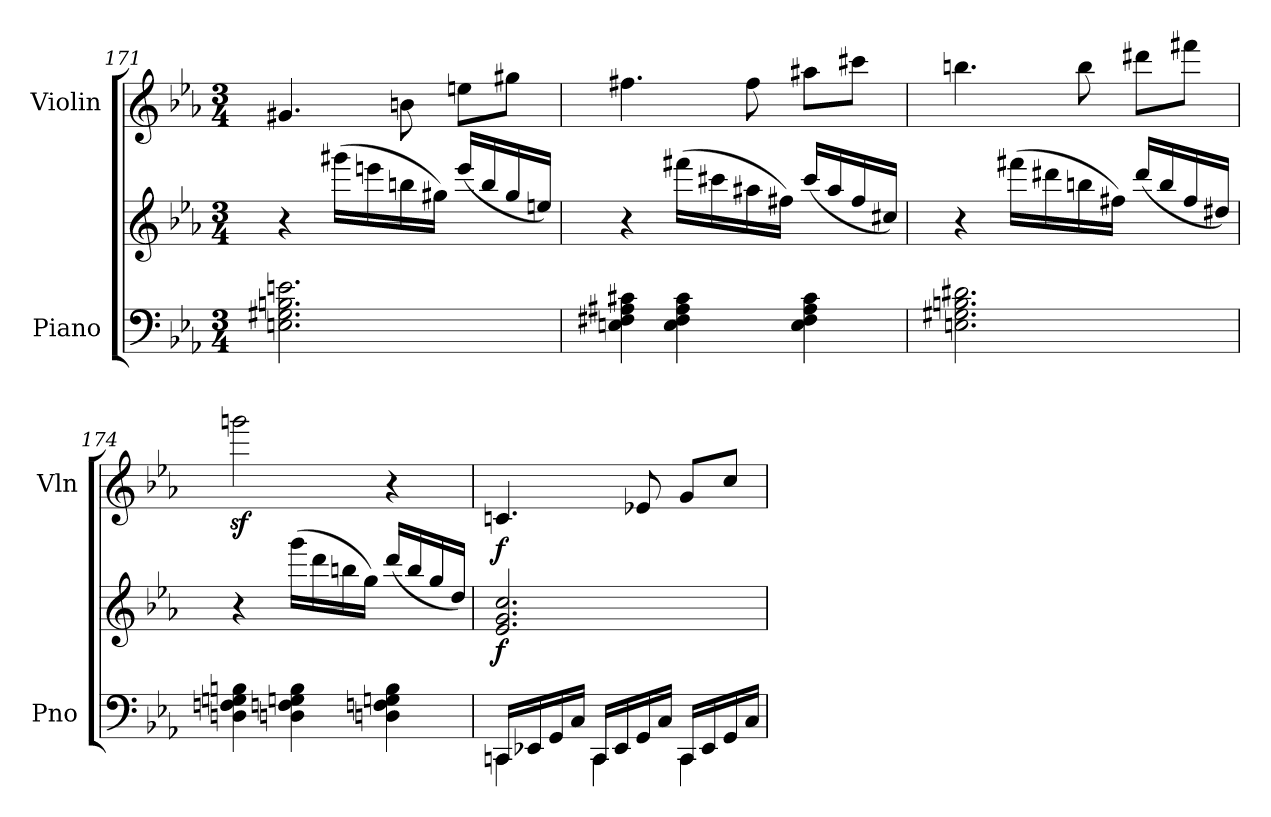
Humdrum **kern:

**kern	**kern	**dynam	**kern	**dynam
*part2	*part2	*part2	*part1	*part1
*staff3	*staff2	*staff2/3	*staff1	*staff1
*I"Piano	*	*	*I"Violin	*
*I'Pno	*	*	*I'Vln	*
*clefF4	*clefG2	*	*clefG2	*
*k[b-e-a-]	*k[b-e-a-]	*	*k[b-e-a-]	*
*M3/4	*M3/4	*	*M3/4	*
=171	=171	=171	=171	=171
2.En\ 2.G#X\ 2.Bn\ 2.en\	4r	.	4.g#X/	.
.	(>16ggg#X\LL	.	.	.
.	16eeen\	.	.	.
.	16bbn\	.	8bn\	.
.	16gg#X\JJ)	.	.	.
.	(<16eee/LL	.	8een\L	.
.	16bb/	.	.	.
.	16gg#/	.	8gg#X\J	.
.	16een/JJ)	.	.	.
!!LO:LB:g=z
=172	=172	=172	=172	=172
4En\ 4F#X\ 4A#X\ 4c#X\	4r	.	4.ff#X\	.
4E\ 4F#\ 4A#\ 4c#\	(>16fff#X\LL	.	.	.
.	16ccc#X\	.	.	.
.	16aa#X\	.	8ff#\	.
.	16ff#X\JJ)	.	.	.
4E\ 4F#\ 4A#\ 4c#\	(<16ccc#/LL	.	8aa#X\L	.
.	16aa#/	.	.	.
.	16ff#/	.	8ccc#X\J	.
.	16cc#X/JJ)	.	.	.
=173	=173	=173	=173	=173
2.En\ 2.G#X\ 2.Bn\ 2.d#X\	4r	.	4.bbn\	.
.	(>16fff#X\LL	.	.	.
.	16ddd#X\	.	.	.
.	16bbn\	.	8bb\	.
.	16ff#X\JJ)	.	.	.
.	(<16ddd#/LL	.	8ddd#X\L	.
.	16bb/	.	.	.
.	16ff#/	.	8fff#X\J	.
.	16dd#X/JJ)	.	.	.
=174	=174	=174	=174	=174
4Dn\ 4Fn\ 4Gn\ 4Bn\	4r	.	2gggnz<\	.
4Dn\ 4Fn\ 4Gn\ 4B\	(>16ggg\LL	.	.	.
.	16ddd\	.	.	.
.	16bbn\	.	.	.
.	16gg\JJ)	.	.	.
4Dn\ 4Fn\ 4Gn\ 4B\	(<16ddd/LL	.	4r	.
.	16bb/	.	.	.
.	16gg/	.	.	.
.	16dd/JJ)	.	.	.
=175	=175	=175	=175	=175
*^	*	*	*	*
!	!	!	!LO:DY:b	!	!LO:DY:b
16CCn/LL	4CC\	2.e-/ 2.g/ 2.cc/	f	4.cn/	f
16EE-X/	.	.	.	.	.
16GG/	.	.	.	.	.
16C/JJ	.	.	.	.	.
16CC/LL	4CC\	.	.	.	.
16EE-/	.	.	.	.	.
16GG/	.	.	.	8e-X/	.
16C/JJ	.	.	.	.	.
16CC/LL	4CC\	.	.	8g/L	.
16EE-/	.	.	.	.	.
16GG/	.	.	.	8cc/J	.
16C/JJ	.	.	.	.	.
*v	*v	*	*	*	*
=	=	=	=	=
*-	*-	*-	*-	*-
